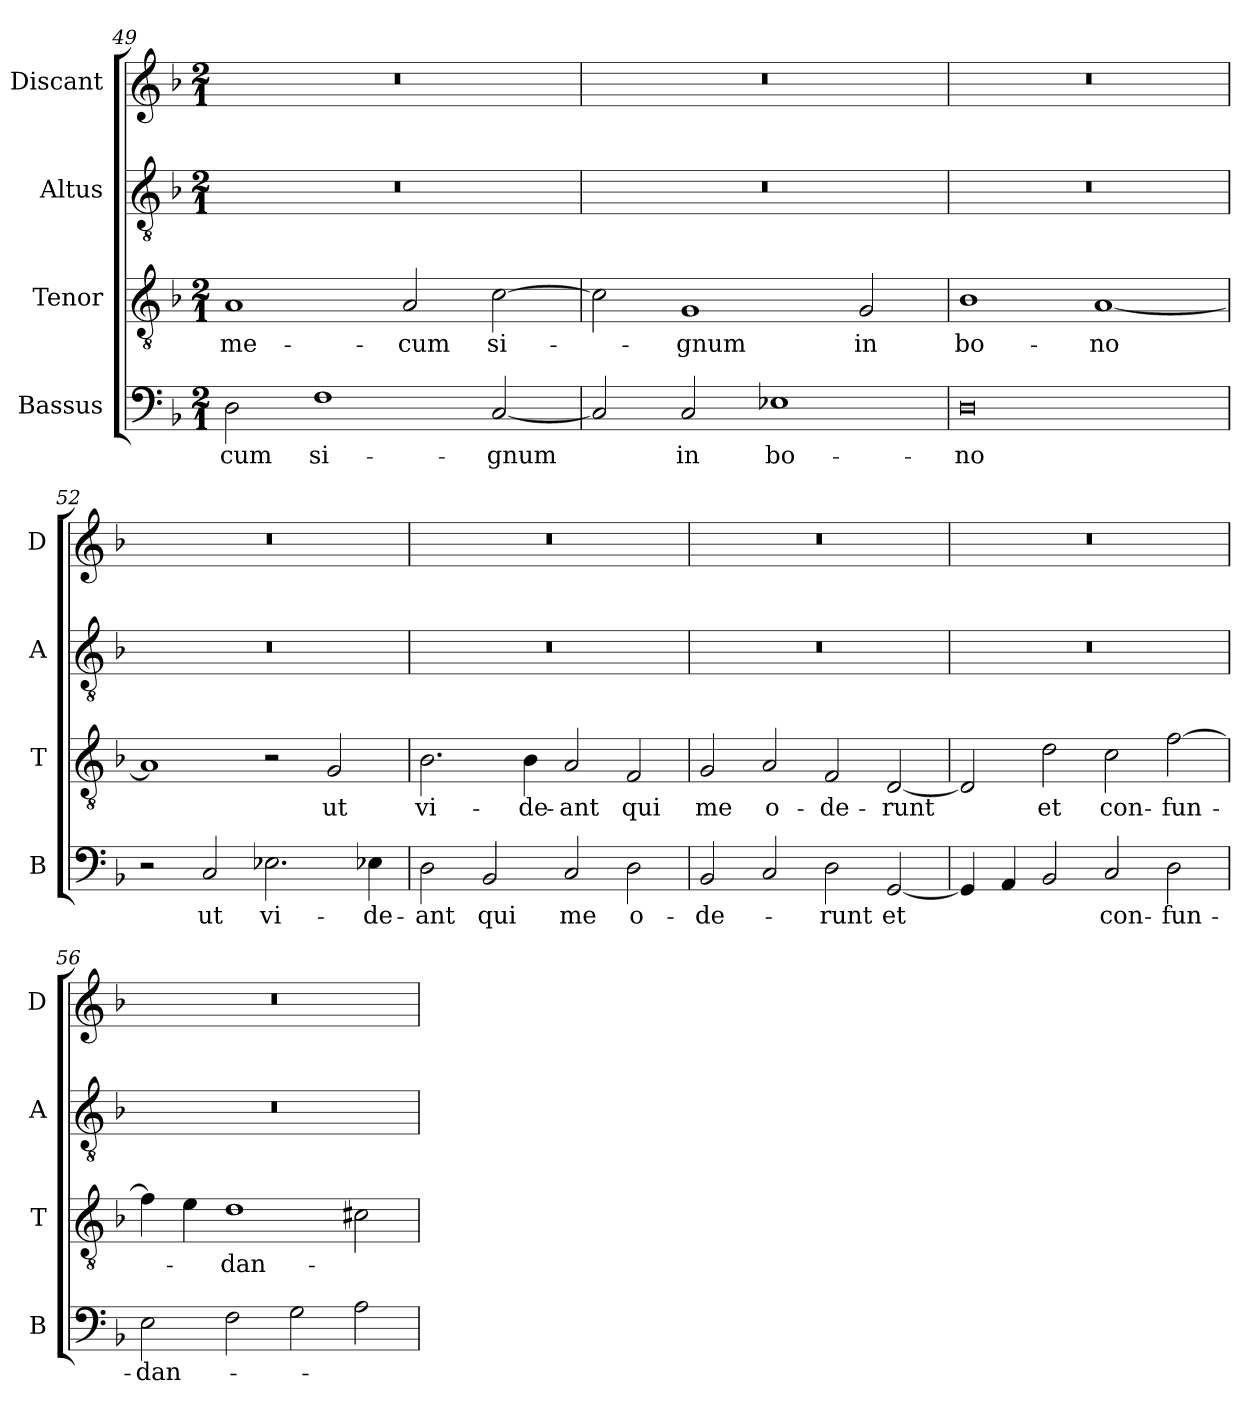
**kern	**text	**kern	**text	**kern	**kern
*part4	*part4	*part3	*part3	*part2	*part1
*staff4	*staff4	*staff3	*staff3	*staff2	*staff1
*I"Bassus	*	*I"Tenor	*	*I"Altus	*I"Discant
*I'B	*	*I'T	*	*I'A	*I'D
*clefF4	*	*clefGv2	*	*clefGv2	*clefG2
*k[b-]	*	*k[b-]	*	*k[b-]	*k[b-]
*M2/1	*	*M2/1	*	*M2/1	*M2/1
=49	=49	=49	=49	=49	=49
2D\	-cum	1A	me-	0r	0r
1F	si-	.	.	.	.
.	.	2A/	-cum	.	.
[2C/	-gnum	[2c\	si-	.	.
=50	=50	=50	=50	=50	=50
2C/]	.	2c\]	.	0r	0r
2C/	in	1G	-gnum	.	.
1E-X	bo-	.	.	.	.
.	.	2G/	in	.	.
=51	=51	=51	=51	=51	=51
0D	-no	1B-	bo-	0r	0r
.	.	[1A	-no	.	.
=52	=52	=52	=52	=52	=52
2r	.	1A]	.	0r	0r
2C/	ut	.	.	.	.
2.E-X\	vi-	2r	.	.	.
.	.	2G/	ut	.	.
4E-X\	-de-	.	.	.	.
=53	=53	=53	=53	=53	=53
2D\	-ant	2.B-\	vi-	0r	0r
2BB-/	qui	.	.	.	.
.	.	4B-\	-de-	.	.
2C/	me	2A/	-ant	.	.
2D\	o-	2F/	qui	.	.
=54	=54	=54	=54	=54	=54
2BB-/	-de-	2G/	me	0r	0r
2C/	.	2A/	o-	.	.
2D\	-runt	2F/	-de-	.	.
[2GG/	et	[2D/	-runt	.	.
=55	=55	=55	=55	=55	=55
4GG/]	.	2D/]	.	0r	0r
4AA/	.	.	.	.	.
2BB-/	.	2d\	et	.	.
2C/	con-	2c\	con-	.	.
2D\	-fun-	[2f\	-fun-	.	.
=56	=56	=56	=56	=56	=56
2E\	-dan-	4f\]	.	0r	0r
.	.	4e\	.	.	.
2F\	.	1d	-dan-	.	.
2G\	.	.	.	.	.
2A\	.	2c#X\	.	.	.
=	=	=	=	=	=
*-	*-	*-	*-	*-	*-
